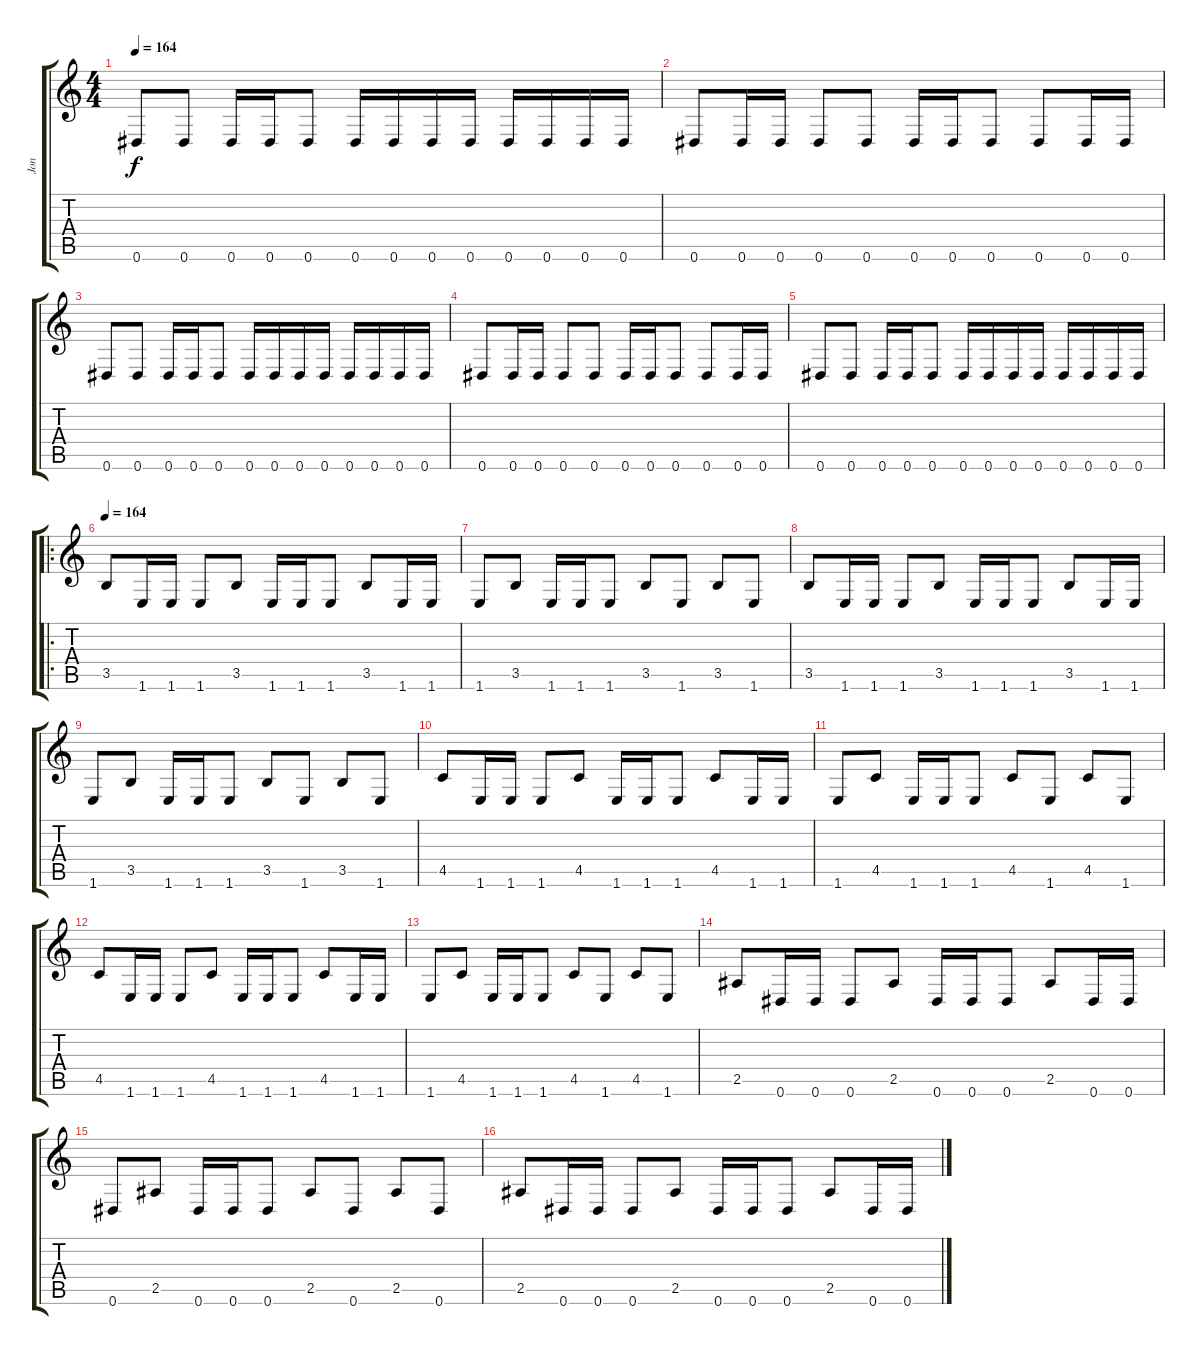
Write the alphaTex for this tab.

\track ("Jon" "Jon") {instrument distortionguitar}
\staff {score tabs}
\tuning (Eb4 Bb3 Gb3 Db3 Ab2 Eb2) {hide}
\ts (4 4)
\tempo 164
\clef g2
\ks c
0.6.8{dy f} 0.6.8 0.6.16 0.6.16 0.6.8 0.6.16 0.6.16 0.6.16 0.6.16 0.6.16 0.6.16 0.6.16 0.6.16 |
0.6.8 0.6.16 0.6.16 0.6.8 0.6.8 0.6.16 0.6.16 0.6.8 0.6.8 0.6.16 0.6.16 |
0.6.8 0.6.8 0.6.16 0.6.16 0.6.8 0.6.16 0.6.16 0.6.16 0.6.16 0.6.16 0.6.16 0.6.16 0.6.16 |
0.6.8 0.6.16 0.6.16 0.6.8 0.6.8 0.6.16 0.6.16 0.6.8 0.6.8 0.6.16 0.6.16 |
0.6.8 0.6.8 0.6.16 0.6.16 0.6.8 0.6.16 0.6.16 0.6.16 0.6.16 0.6.16 0.6.16 0.6.16 0.6.16 |
\ro
\tempo 164
3.5.8 1.6.16 1.6.16 1.6.8 3.5.8 1.6.16 1.6.16 1.6.8 3.5.8 1.6.16 1.6.16 |
1.6.8 3.5.8 1.6.16 1.6.16 1.6.8 3.5.8 1.6.8 3.5.8 1.6.8 |
3.5.8 1.6.16 1.6.16 1.6.8 3.5.8 1.6.16 1.6.16 1.6.8 3.5.8 1.6.16 1.6.16 |
1.6.8 3.5.8 1.6.16 1.6.16 1.6.8 3.5.8 1.6.8 3.5.8 1.6.8 |
4.5.8 1.6.16 1.6.16 1.6.8 4.5.8 1.6.16 1.6.16 1.6.8 4.5.8 1.6.16 1.6.16 |
1.6.8 4.5.8 1.6.16 1.6.16 1.6.8 4.5.8 1.6.8 4.5.8 1.6.8 |
4.5.8 1.6.16 1.6.16 1.6.8 4.5.8 1.6.16 1.6.16 1.6.8 4.5.8 1.6.16 1.6.16 |
1.6.8 4.5.8 1.6.16 1.6.16 1.6.8 4.5.8 1.6.8 4.5.8 1.6.8 |
2.5.8 0.6.16 0.6.16 0.6.8 2.5.8 0.6.16 0.6.16 0.6.8 2.5.8 0.6.16 0.6.16 |
0.6.8 2.5.8 0.6.16 0.6.16 0.6.8 2.5.8 0.6.8 2.5.8 0.6.8 |
2.5.8 0.6.16 0.6.16 0.6.8 2.5.8 0.6.16 0.6.16 0.6.8 2.5.8 0.6.16 0.6.16
